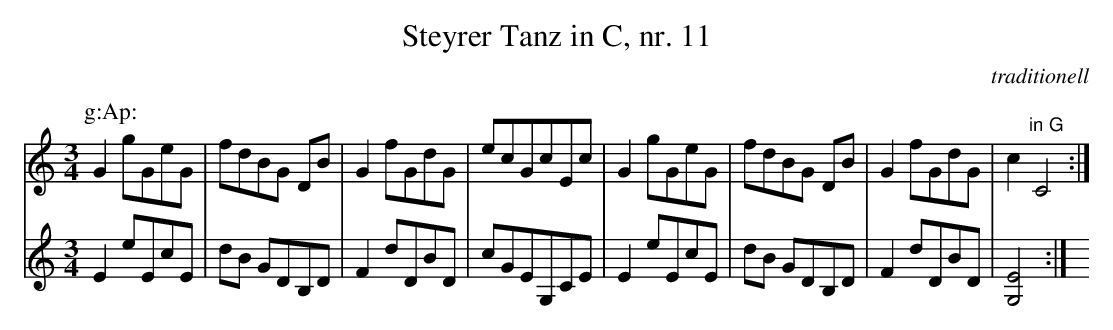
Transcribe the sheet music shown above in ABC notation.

X:1
T:Steyrer Tanz in C, nr. 11
C:traditionell
M:3/4
L:1/8
K:C
V:1
P:g:Ap:
G2 gGeG | fdBG DB | G2 fGdG | ecGcEc |\
G2 gGeG | fdBG DB | G2 fGdG | c2 "in G" C4 :|
V:2
E2 eEcE | dB GDB,D | F2 dDBD | cGEG,CE |\
E2 eEcE | dB GDB,D | F2 dDBD | [E4 G,4] :|
